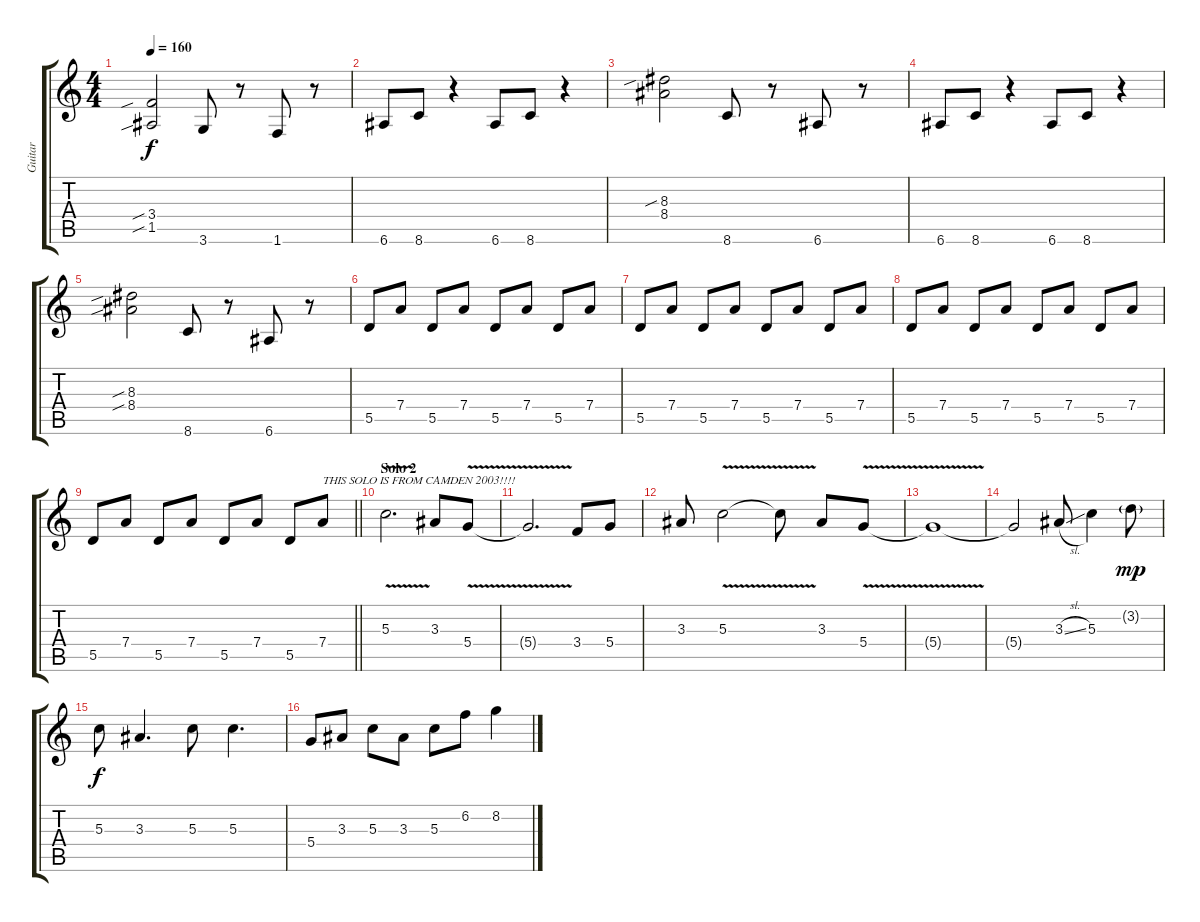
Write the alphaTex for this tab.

\track ("Guitar" "Guitar") {instrument distortionguitar}
\staff {score tabs}
\tuning (E4 B3 G3 D3 A2 E2) {hide}
\ts (4 4)
\tempo 160
\clef g2
\ks c
(3.4{sib} 1.5{sib}).2{dy f} 3.6.8 r.8 1.6.8 r.8 |
6.6.8 8.6.8 r.4 6.6.8 8.6.8 r.4 |
(8.3{sib} 8.4).2 8.6.8 r.8 6.6.8 r.8 |
6.6.8 8.6.8 r.4 6.6.8 8.6.8 r.4 |
(8.3{sib} 8.4{sib}).2 8.6.8 r.8 6.6.8 r.8 |
5.5.8 7.4.8 5.5.8 7.4.8 5.5.8 7.4.8 5.5.8 7.4.8 |
5.5.8 7.4.8 5.5.8 7.4.8 5.5.8 7.4.8 5.5.8 7.4.8 |
5.5.8 7.4.8 5.5.8 7.4.8 5.5.8 7.4.8 5.5.8 7.4.8 |
\barLineRight lightlight
5.5.8 7.4.8 5.5.8 7.4.8 5.5.8 7.4.8 5.5.8 7.4.8{txt "THIS SOLO IS FROM CAMDEN 2003!!!!"} |
\section ("" "Solo 2")
5.3{v}.2{d} 3.3.8 5.4{v}.8 |
5.4{t}.2{d} 3.4.8 5.4.8 |
3.3.8 5.3{v}.2 5.3{t}.8 3.3.8 5.4{v}.8 |
5.4{t}.1 |
5.4{t}.2 3.3{sl}.8 5.3.4 3.2{g}.8{dy mp} |
5.3.8{dy f} 3.3.4{d} 5.3.8 5.3.4{d} |
5.4.8 3.3.8 5.3.8 3.3.8 5.3.8 6.2.8 8.2.4
